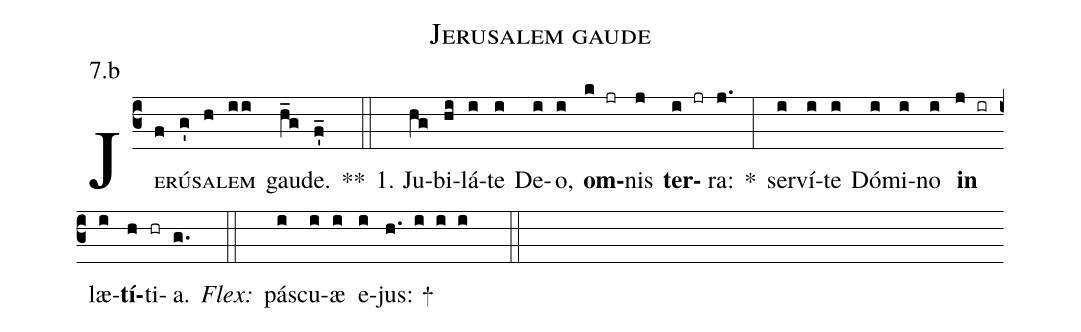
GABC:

name:Jerusalem gaude;
office-part:Antiphona;
mode:7;
annotation: 7.b;
%%
(c3) J<sc>e(f)rú(g')sa(h)lem</sc>(ii) gau(h_g)de.(f'_) **(::)
1. Ju(hg)bi(hi)lá(i)te(i) De(i)o,(i) <b>om</b>(k jr)nis(j) <b>ter</b>(i jr)ra:(j.) *(:) ser(i)ví(i)te(i) Dó(i)mi(i)no(i) <b>in</b>(j ir) læ(i)<b>tí</b>(h)ti(hr)a.(g.)
<i>Flex:</i>(::)  pás(i)cu(i)æ(i) e(i)jus: +(h. i i i  ::)
